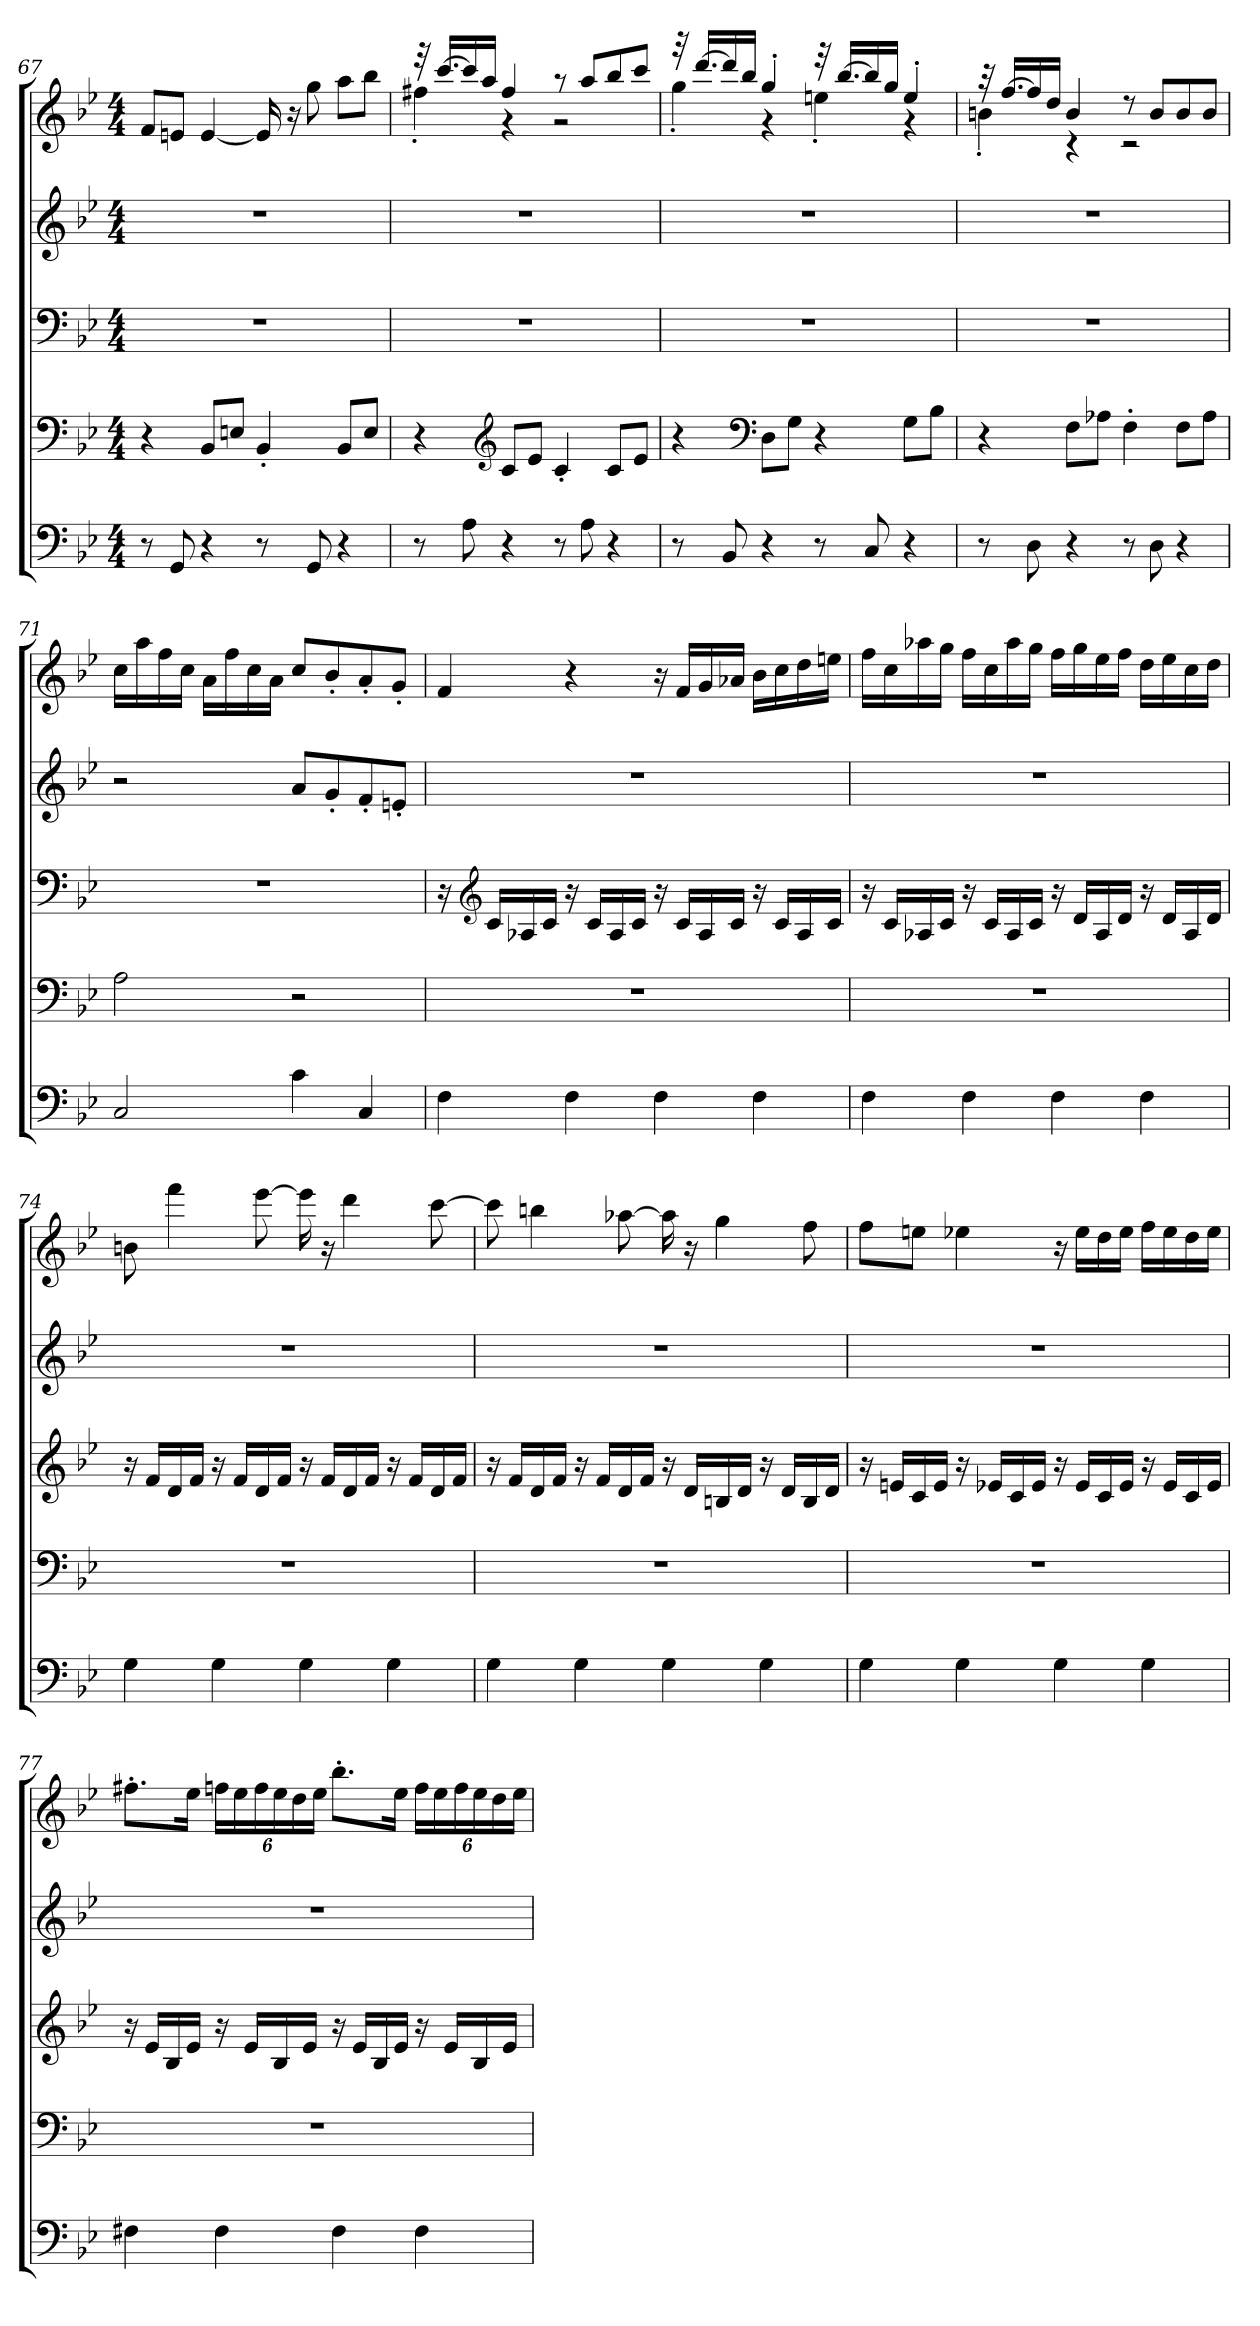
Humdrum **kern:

**kern	**kern	**kern	**kern	**kern
*part5	*part4	*part3	*part2	*part1
*staff5	*staff4	*staff3	*staff2	*staff1
*clefF4	*clefF4	*clefF4	*clefG2	*clefG2
*k[b-e-]	*k[b-e-]	*k[b-e-]	*k[b-e-]	*k[b-e-]
*M4/4	*M4/4	*M4/4	*M4/4	*M4/4
=67	=67	=67	=67	=67
8r	4r	1r	1r	8f/L
8GG/	.	.	.	8en/J
4r	8BB-/L	.	.	[4e/
.	8En/J	.	.	.
8r	4BB-'/	.	.	16e/]
.	.	.	.	16r
8GG/	.	.	.	8gg\
4r	8BB-/L	.	.	8aa\L
.	8E/J	.	.	8bb-\J
=68	=68	=68	=68	=68
*	*	*	*	*MM130
*	*	*	*	*^
8r	4r	1r	1r	32r	4ff#X'\
.	.	.	.	[16.ccc/LL	.
8A\	.	.	.	16ccc/]	.
.	.	.	.	16aa/JJ	.
*	*clefG2	*	*	*	*
4r	8c/L	.	.	4ff#/	4r
.	8e-/J	.	.	.	.
8r	4c'/	.	.	8r	2r
8A\	.	.	.	8aa/L	.
4r	8c/L	.	.	8bb-/	.
.	8e-/J	.	.	8ccc/J	.
!!LO:PB:g=z	!!
=69	=69	=69	=69	=69	=69
*	*	*	*	*MM130	*
8r	4r	1r	1r	32r	4gg'\
.	.	.	.	[16.ddd/LL	.
8BB-/	.	.	.	16ddd/]	.
.	.	.	.	16bb-/JJ	.
*	*clefF4	*	*	*	*
4r	8D\L	.	.	4gg'/	4r
.	8G\J	.	.	.	.
*	*	*	*	*MM130	*
8r	4r	.	.	32r	4een'\
.	.	.	.	[16.bb-/LL	.
8C/	.	.	.	16bb-/]	.
.	.	.	.	16gg/JJ	.
4r	8G\L	.	.	4ee'/	4r
.	8B-\J	.	.	.	.
=70	=70	=70	=70	=70	=70
*	*	*	*	*MM130	*
8r	4r	1r	1r	32r	4bn'\
.	.	.	.	[16.ff/LL	.
8D\	.	.	.	16ff/]	.
.	.	.	.	16dd/JJ	.
4r	8F\L	.	.	4b/	4r
.	8A-X\J	.	.	.	.
8r	4F'\	.	.	8r	2r
8D\	.	.	.	8b/L	.
4r	8F\L	.	.	8b/	.
.	8A-\J	.	.	8b/J	.
*	*	*	*	*v	*v
=71	=71	=71	=71	=71
*	*	*	*	*MM129
2C/	2A\	1r	2r	16cc\LL
.	.	.	.	16aa\
.	.	.	.	16ff\
.	.	.	.	16cc\JJ
.	.	.	.	16a\LL
.	.	.	.	16ff\
.	.	.	.	16cc\
.	.	.	.	16a\JJ
4c\	2r	.	8a/L	8cc/L
.	.	.	8g'/	8b-'/
4C/	.	.	8f'/	8a'/
.	.	.	8en'/J	8g'/J
!!LO:LB:g=z
=72	=72	=72	=72	=72
*	*	*	*	*MM130
4F\	1r	16r	1r	4f/
*	*	*clefG2	*	*
.	.	16c/LL	.	.
.	.	16A-X/	.	.
.	.	16c/JJ	.	.
4F\	.	16r	.	4r
.	.	16c/LL	.	.
.	.	16A-/	.	.
.	.	16c/JJ	.	.
4F\	.	16r	.	16r
.	.	16c/LL	.	16f/LL
.	.	16A-/	.	16g/
.	.	16c/JJ	.	16a-X/JJ
4F\	.	16r	.	16b-\LL
.	.	16c/LL	.	16cc\
.	.	16A-/	.	16dd\
.	.	16c/JJ	.	16een\JJ
=73	=73	=73	=73	=73
4F\	1r	16r	1r	16ff\LL
.	.	16c/LL	.	16cc\
.	.	16A-X/	.	16aa-X\
.	.	16c/JJ	.	16gg\JJ
4F\	.	16r	.	16ff\LL
.	.	16c/LL	.	16cc\
.	.	16A-/	.	16aa-\
.	.	16c/JJ	.	16gg\JJ
4F\	.	16r	.	16ff\LL
.	.	16d/LL	.	16gg\
.	.	16A-/	.	16ee-\
.	.	16d/JJ	.	16ff\JJ
4F\	.	16r	.	16dd\LL
.	.	16d/LL	.	16ee-\
.	.	16A-/	.	16cc\
.	.	16d/JJ	.	16dd\JJ
!!LO:PB:g=z
=74	=74	=74	=74	=74
*	*	*	*	*MM130
4G\	1r	16r	1r	8bn\
.	.	16f/LL	.	.
.	.	16d/	.	4fff\
.	.	16f/JJ	.	.
4G\	.	16r	.	.
.	.	16f/LL	.	.
.	.	16d/	.	[8eee-\
.	.	16f/JJ	.	.
4G\	.	16r	.	16eee-\]
.	.	16f/LL	.	16r
.	.	16d/	.	4ddd\
.	.	16f/JJ	.	.
4G\	.	16r	.	.
.	.	16f/LL	.	.
.	.	16d/	.	[8ccc\
.	.	16f/JJ	.	.
=75	=75	=75	=75	=75
4G\	1r	16r	1r	8ccc\]
.	.	16f/LL	.	.
.	.	16d/	.	4bbn\
.	.	16f/JJ	.	.
4G\	.	16r	.	.
.	.	16f/LL	.	.
.	.	16d/	.	[8aa-X\
.	.	16f/JJ	.	.
4G\	.	16r	.	16aa-\]
.	.	16d/LL	.	16r
.	.	16Bn/	.	4gg\
.	.	16d/JJ	.	.
4G\	.	16r	.	.
.	.	16d/LL	.	.
.	.	16B/	.	8ff\
.	.	16d/JJ	.	.
!!LO:LB:g=z
=76	=76	=76	=76	=76
4G\	1r	16r	1r	8ff\L
.	.	16en/LL	.	.
.	.	16c/	.	8een\J
.	.	16e/JJ	.	.
4G\	.	16r	.	4ee-X\
.	.	16e-X/LL	.	.
.	.	16c/	.	.
.	.	16e-/JJ	.	.
4G\	.	16r	.	16r
.	.	16e-/LL	.	16ee-\LL
.	.	16c/	.	16dd\
.	.	16e-/JJ	.	16ee-\JJ
4G\	.	16r	.	16ff\LL
.	.	16e-/LL	.	16ee-\
.	.	16c/	.	16dd\
.	.	16e-/JJ	.	16ee-\JJ
=77	=77	=77	=77	=77
*	*	*	*	*MM130
4F#X\	1r	16r	1r	8.ff#X'\L
.	.	16e-/LL	.	.
.	.	16B-/	.	.
.	.	16e-/JJ	.	16ee-\Jk
*	*	*	*	*Xbrackettup
4F#\	.	16r	.	24ffn\LL
.	.	.	.	24ee-\
.	.	16e-/LL	.	.
.	.	.	.	24ff\
.	.	16B-/	.	24ee-\
.	.	.	.	24dd\
.	.	16e-/JJ	.	.
.	.	.	.	24ee-\JJ
4F#\	.	16r	.	8.bb-'\L
.	.	16e-/LL	.	.
.	.	16B-/	.	.
.	.	16e-/JJ	.	16ee-\Jk
4F#\	.	16r	.	24ff\LL
.	.	.	.	24ee-\
.	.	16e-/LL	.	.
.	.	.	.	24ff\
.	.	16B-/	.	24ee-\
.	.	.	.	24dd\
.	.	16e-/JJ	.	.
.	.	.	.	24ee-\JJ
=	=	=	=	=
*-	*-	*-	*-	*-
